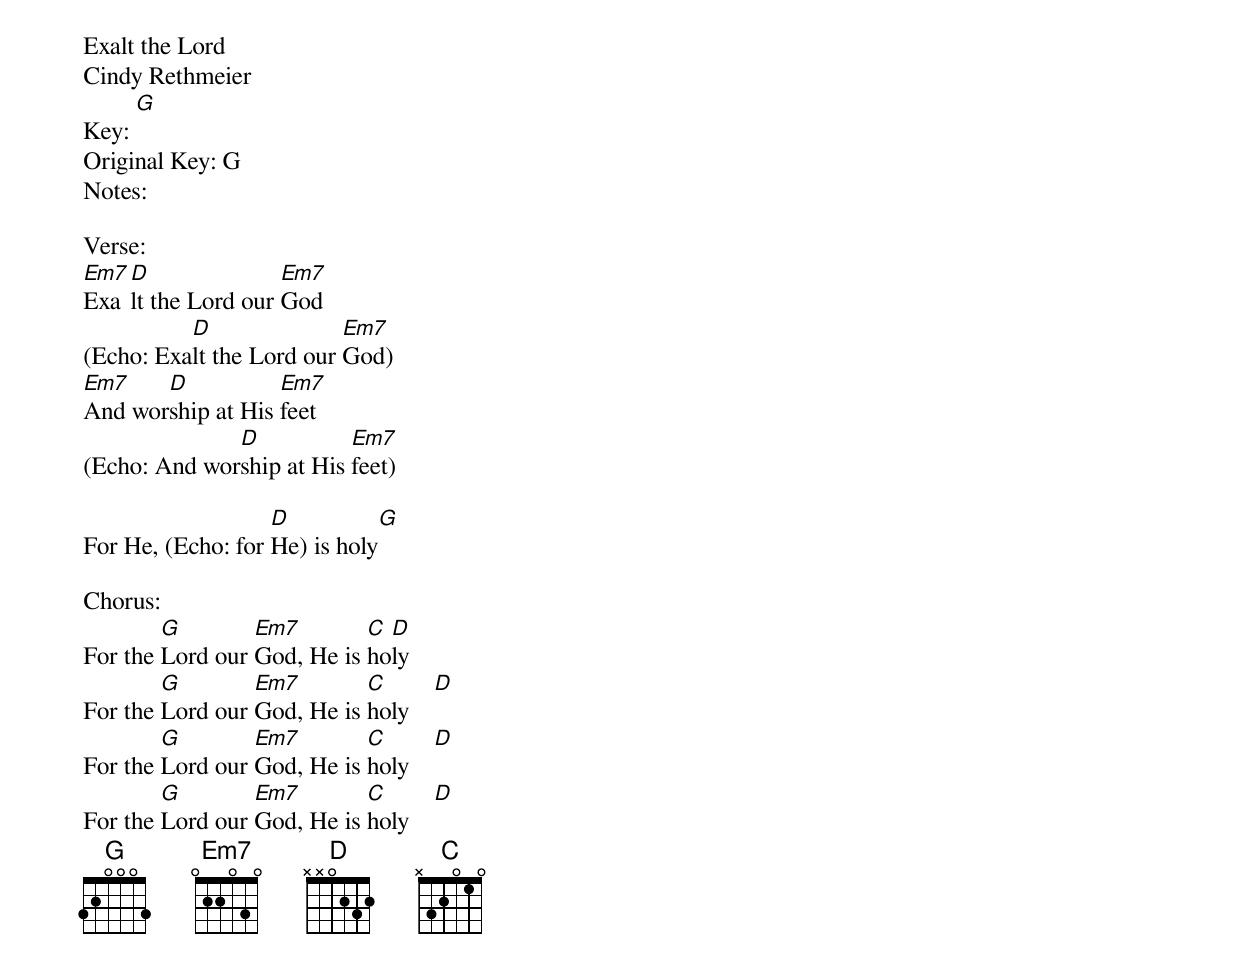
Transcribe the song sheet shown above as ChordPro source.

Exalt the Lord
Cindy Rethmeier
Key: [G]
Original Key: G
Notes:

Verse:
[Em7]Exa[D]lt the Lord our [Em7]God
(Echo: Exa[D]lt the Lord our [Em7]God)
[Em7]And wor[D]ship at His [Em7]feet
(Echo: And wor[D]ship at His [Em7]feet)

For He, (Echo: for [D]He) is holy[G]

Chorus:
For the [G]Lord our [Em7]God, He is [C]ho[D]ly
For the [G]Lord our [Em7]God, He is [C]holy    [D]
For the [G]Lord our [Em7]God, He is [C]holy    [D]
For the [G]Lord our [Em7]God, He is [C]holy    [D]
